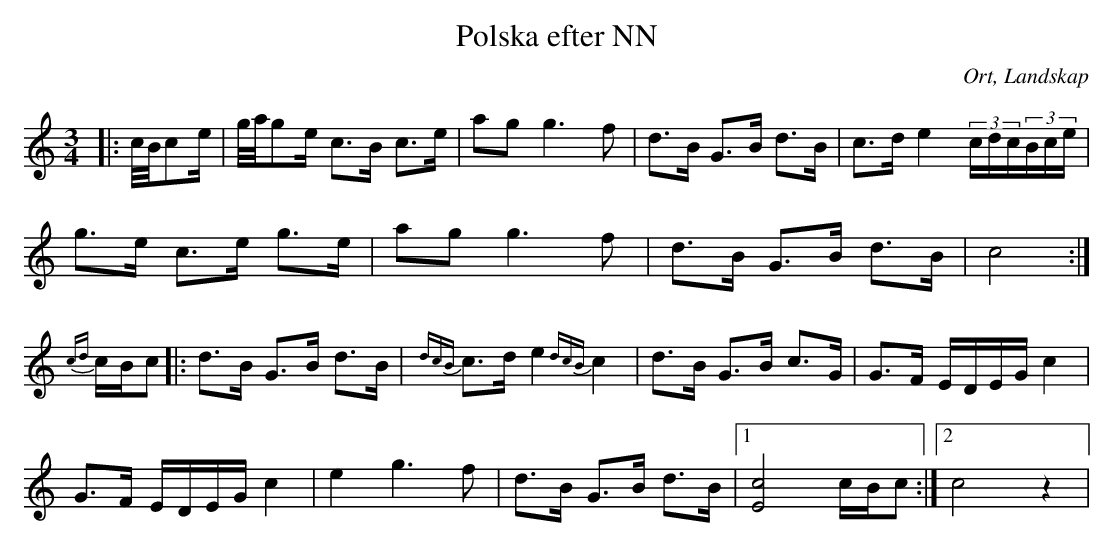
X:1
T:Polska efter NN
O:Ort, Landskap
M:3/4
L:1/8
K:C
|:c//B//ce/|g//a//ge/ c>B c>e|ag g3 f|d>B G>B d>B|c>d e2 (3c/d/c/(3B/c/e/|
g>e c>e g>e|ag g3 f|d>B G>B d>B|c4:|
{cd}c/B/c |:d>B G>B d>B|{dcB}c>d e2 {dcB}c2|d>B G>B c>G|G>F E/D/E/G/ c2|
G>F E/D/E/G/ c2|e2 g3 f|d>B G>B d>B|1 [E4c4] c/B/c:|2 c4 z2|
